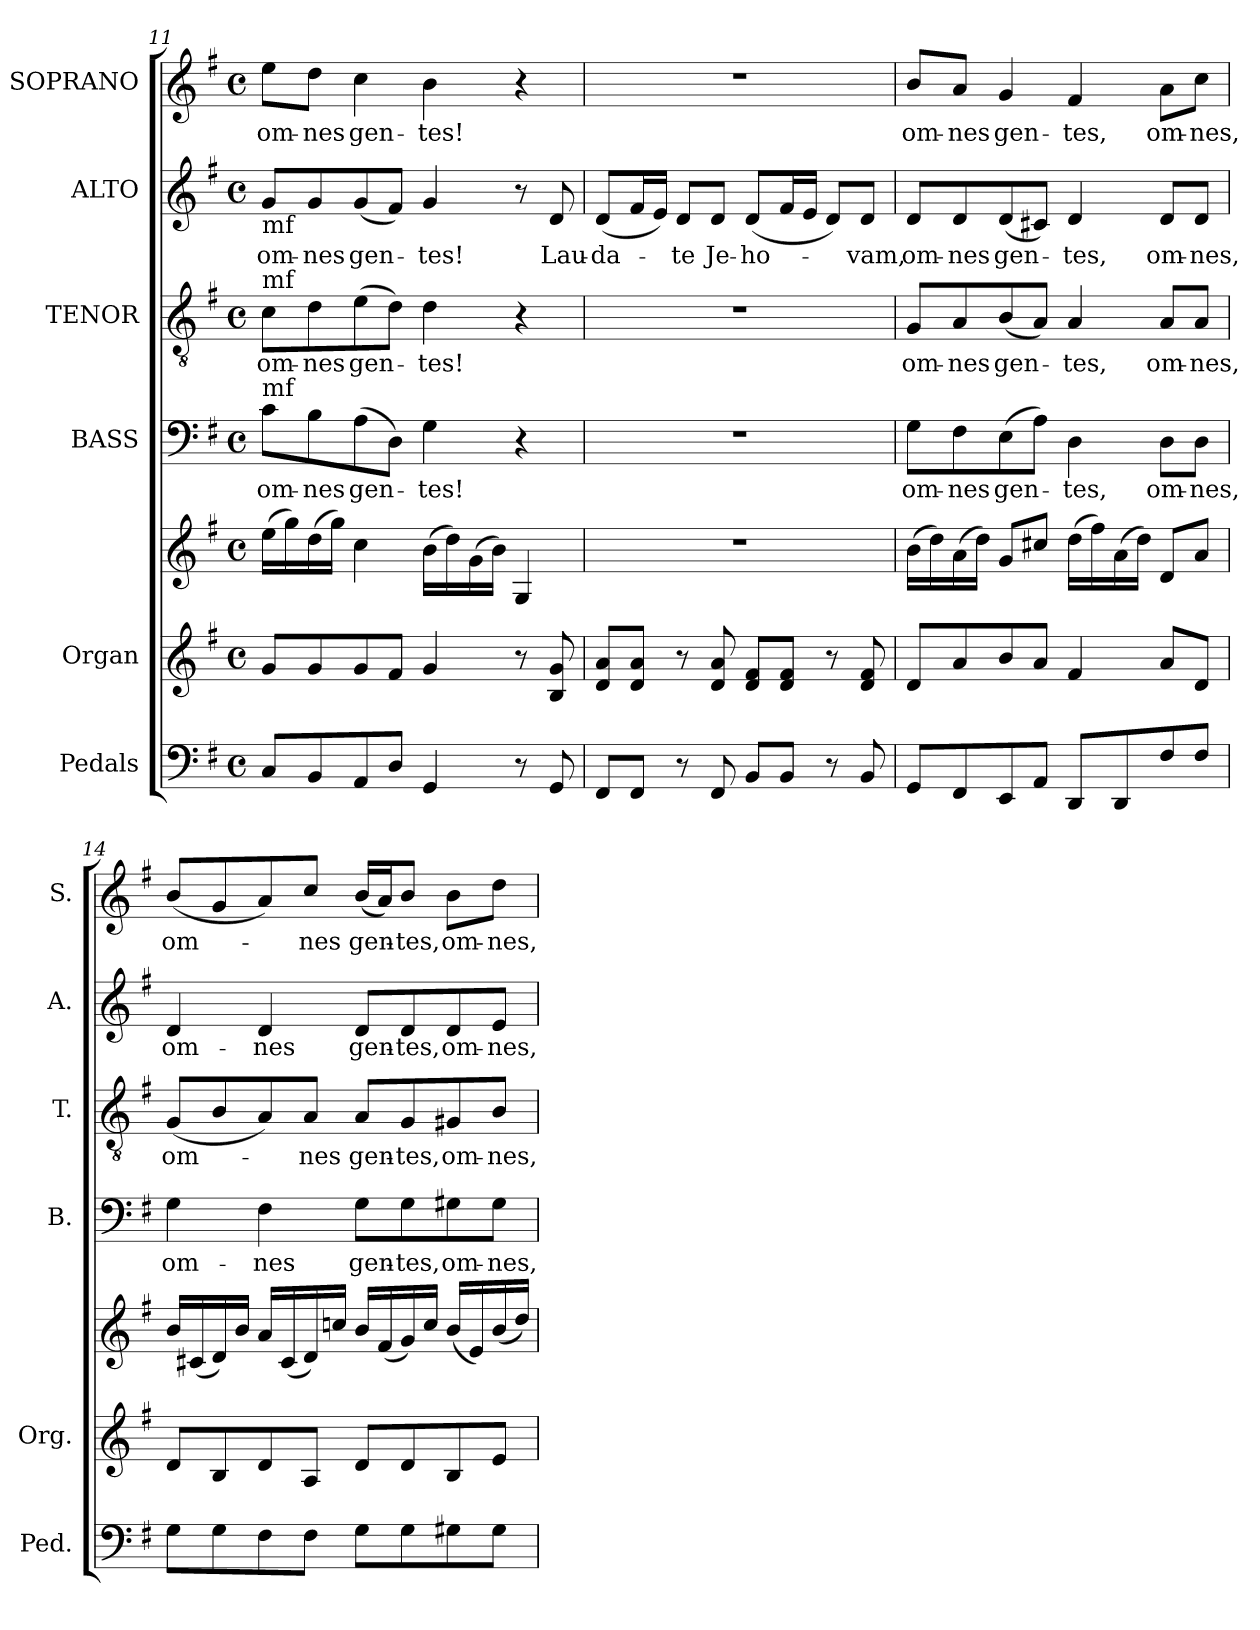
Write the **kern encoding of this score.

**kern	**kern	**kern	**kern	**text	**kern	**text	**kern	**text	**kern	**text
*part6	*part5	*part5	*part4	*part4	*part3	*part3	*part2	*part2	*part1	*part1
*staff7	*staff6	*staff5	*staff4	*staff4	*staff3	*staff3	*staff2	*staff2	*staff1	*staff1
*I"Pedals	*I"Organ	*	*I"BASS	*	*I"TENOR	*	*I"ALTO	*	*I"SOPRANO	*
*I'Ped.	*I'Org.	*	*I'B.	*	*I'T.	*	*I'A.	*	*I'S.	*
!!LO:PB:g=z
*clefF4	*clefG2	*clefG2	*clefF4	*	*clefGv2	*	*clefG2	*	*clefG2	*
*	*	*	*	*	*ITrd7c12	*	*	*	*	*
*k[f#]	*k[f#]	*k[f#]	*k[f#]	*	*k[f#]	*	*k[f#]	*	*k[f#]	*
*G:	*G:	*G:	*G:	*	*G:	*	*G:	*	*G:	*
*M4/4	*M4/4	*M4/4	*M4/4	*	*M4/4	*	*M4/4	*	*M4/4	*
*met(c)	*met(c)	*met(c)	*met(c)	*	*met(c)	*	*met(c)	*	*met(c)	*
=11	=11	=11	=11	=11	=11	=11	=11	=11	=11	=11
!	!	!	!	!LO:LY:b:color=#000000	!	!	!	!	!	!
!	!	!	!	!	!	!LO:LY:b:color=#000000	!	!	!	!
!	!	!	!	!	!	!	!	!LO:LY:b:color=#000000	!	!
!	!	!	!	!	!	!	!LO:TX:b:t=mf	!	!	!
!	!	!	!	!	!LO:TX:a:t=mf	!	!	!	!	!
!	!	!	!LO:TX:a:t=mf	!	!	!	!	!	!	!
!	!	!	!	!	!	!	!	!	!	!LO:LY:b:color=#000000
8Ci/L	8gi/L	(16eei\LL	8ci\L	om-	8Ci\L	om-	8gi/L	om-	8eei\L	om-
.	.	16ggi\)	.	.	.	.	.	.	.	.
!	!	!	!	!LO:LY:b:color=#000000	!	!	!	!	!	!
!	!	!	!	!	!	!LO:LY:b:color=#000000	!	!	!	!
!	!	!	!	!	!	!	!	!LO:LY:b:color=#000000	!	!
!	!	!	!	!	!	!	!	!	!	!LO:LY:b:color=#000000
8BBi/	8gi/	(16ddi\	8Bi\	-nes	8Di\	-nes	8gi/	-nes	8ddi\J	-nes
.	.	16ggi\JJ)	.	.	.	.	.	.	.	.
!	!	!	!	!LO:LY:b:color=#000000	!	!	!	!	!	!
!	!	!	!	!	!	!LO:LY:b:color=#000000	!	!	!	!
!	!	!	!	!	!	!	!	!LO:LY:b:color=#000000	!	!
!	!	!	!	!	!	!	!	!	!	!LO:LY:b:color=#000000
8AAi/	8gi/	4cci\	(8Ai\	gen-	(8Ei\	gen-	(8gi/	gen-	4cci\	gen-
8Di/J	8f#i/J	.	8Di\J)	.	8Di\J)	.	8f#i/J)	.	.	.
!	!	!	!	!LO:LY:b:color=#000000	!	!	!	!	!	!
!	!	!	!	!	!	!LO:LY:b:color=#000000	!	!	!	!
!	!	!	!	!	!	!	!	!LO:LY:b:color=#000000	!	!
!	!	!	!	!	!	!	!	!	!	!LO:LY:b:color=#000000
4GGi/	4gi/	(16bi\LL	4Gi\	-tes!	4Di\	-tes!	4gi/	-tes!	4bi\	-tes!
.	.	16ddi\)	.	.	.	.	.	.	.	.
.	.	(16gi\	.	.	.	.	.	.	.	.
.	.	16bi\JJ)	.	.	.	.	.	.	.	.
8r	8r	4Gi/	4r	.	4r	.	8r	.	4r	.
!	!	!	!	!	!	!	!	!LO:LY:b:color=#000000	!	!
8GGi/	8Bi/ 8gi	.	.	.	.	.	8di/	Lau-	.	.
=12	=12	=12	=12	=12	=12	=12	=12	=12	=12	=12
!	!	!	!	!	!	!	!	!LO:LY:b:color=#000000	!	!
8FF#i/L	8di/ 8aiL	1r	1r	.	1r	.	(8di/L	-da-	1r	.
8FF#i/J	8di/ 8aiJ	.	.	.	.	.	16f#i/L	.	.	.
.	.	.	.	.	.	.	16ei/JJ)	.	.	.
!	!	!	!	!	!	!	!	!LO:LY:b:color=#000000	!	!
8r	8r	.	.	.	.	.	8di/L	-te	.	.
!	!	!	!	!	!	!	!	!LO:LY:b:color=#000000	!	!
8FF#i/	8di/ 8ai	.	.	.	.	.	8di/J	Je-	.	.
!	!	!	!	!	!	!	!	!LO:LY:b:color=#000000	!	!
8BBi/L	8di/ 8f#iL	.	.	.	.	.	(8di/L	-ho-	.	.
8BBi/J	8di/ 8f#iJ	.	.	.	.	.	16f#i/L	.	.	.
.	.	.	.	.	.	.	16ei/JJ	.	.	.
8r	8r	.	.	.	.	.	8di/L)	.	.	.
!	!	!	!	!	!	!	!	!LO:LY:b:color=#000000	!	!
8BBi/	8di/ 8f#i	.	.	.	.	.	8di/J	-vam,	.	.
=13	=13	=13	=13	=13	=13	=13	=13	=13	=13	=13
!	!	!	!	!LO:LY:b:color=#000000	!	!	!	!	!	!
!	!	!	!	!	!	!LO:LY:b:color=#000000	!	!	!	!
!	!	!	!	!	!	!	!	!LO:LY:b:color=#000000	!	!
!	!	!	!	!	!	!	!	!	!	!LO:LY:b:color=#000000
8GGi/L	8di/L	(16bi\LL	8Gi\L	om-	8GGi/L	om-	8di/L	om-	8bi/L	om-
.	.	16ddi\)	.	.	.	.	.	.	.	.
!	!	!	!	!LO:LY:b:color=#000000	!	!	!	!	!	!
!	!	!	!	!	!	!LO:LY:b:color=#000000	!	!	!	!
!	!	!	!	!	!	!	!	!LO:LY:b:color=#000000	!	!
!	!	!	!	!	!	!	!	!	!	!LO:LY:b:color=#000000
8FF#i/	8ai/	(16ai\	8F#i\	-nes	8AAi/	-nes	8di/	-nes	8ai/J	-nes
.	.	16ddi\JJ)	.	.	.	.	.	.	.	.
!	!	!	!	!LO:LY:b:color=#000000	!	!	!	!	!	!
!	!	!	!	!	!	!LO:LY:b:color=#000000	!	!	!	!
!	!	!	!	!	!	!	!	!LO:LY:b:color=#000000	!	!
!	!	!	!	!	!	!	!	!	!	!LO:LY:b:color=#000000
8EEi/	8bi/	8gi/L	(8Ei\	gen-	(8BBi/	gen-	(8di/	gen-	4gi/	gen-
8AAi/J	8ai/J	8cc#Xi/J	8Ai\J)	.	8AAi/J)	.	8c#Xi/J)	.	.	.
!	!	!	!	!LO:LY:b:color=#000000	!	!	!	!	!	!
!	!	!	!	!	!	!LO:LY:b:color=#000000	!	!	!	!
!	!	!	!	!	!	!	!	!LO:LY:b:color=#000000	!	!
!	!	!	!	!	!	!	!	!	!	!LO:LY:b:color=#000000
8DDi/L	4f#i/	(16ddi\LL	4Di\	-tes,	4AAi/	-tes,	4di/	-tes,	4f#i/	-tes,
.	.	16ff#i\)	.	.	.	.	.	.	.	.
8DDi/	.	(16ai\	.	.	.	.	.	.	.	.
.	.	16ddi\JJ)	.	.	.	.	.	.	.	.
!	!	!	!	!LO:LY:b:color=#000000	!	!	!	!	!	!
!	!	!	!	!	!	!LO:LY:b:color=#000000	!	!	!	!
!	!	!	!	!	!	!	!	!LO:LY:b:color=#000000	!	!
!	!	!	!	!	!	!	!	!	!	!LO:LY:b:color=#000000
8F#i/	8ai/L	8di/L	8Di\L	om-	8AAi/L	om-	8di/L	om-	8ai\L	om-
!	!	!	!	!LO:LY:b:color=#000000	!	!	!	!	!	!
!	!	!	!	!	!	!LO:LY:b:color=#000000	!	!	!	!
!	!	!	!	!	!	!	!	!LO:LY:b:color=#000000	!	!
!	!	!	!	!	!	!	!	!	!	!LO:LY:b:color=#000000
8F#i/J	8di/J	8ai/J	8Di\J	-nes,	8AAi/J	-nes,	8di/J	-nes,	8cci\J	-nes,
=14	=14	=14	=14	=14	=14	=14	=14	=14	=14	=14
!	!	!	!	!LO:LY:b:color=#000000	!	!	!	!	!	!
!	!	!	!	!	!	!LO:LY:b:color=#000000	!	!	!	!
!	!	!	!	!	!	!	!	!LO:LY:b:color=#000000	!	!
!	!	!	!	!	!	!	!	!	!	!LO:LY:b:color=#000000
8Gi\L	8di/L	16bi/LL	4Gi\	om-	(8GGi/L	om-	4di/	om-	(8bi/L	om-
.	.	(16c#Xi/	.	.	.	.	.	.	.	.
8Gi\	8Bi/	16di/)	.	.	8BBi/	.	.	.	8gi/	.
.	.	16bi/JJ	.	.	.	.	.	.	.	.
!	!	!	!	!LO:LY:b:color=#000000	!	!	!	!	!	!
!	!	!	!	!	!	!	!	!LO:LY:b:color=#000000	!	!
8F#i\	8di/	16ai/LL	4F#i\	-nes	8AAi/)	.	4di/	-nes	8ai/)	.
.	.	(16c#i/	.	.	.	.	.	.	.	.
!	!	!	!	!	!	!LO:LY:b:color=#000000	!	!	!	!
!	!	!	!	!	!	!	!	!	!	!LO:LY:b:color=#000000
8F#i\J	8Ai/J	16di/)	.	.	8AAi/J	-nes	.	.	8cci/J	-nes
.	.	16ccni/JJ	.	.	.	.	.	.	.	.
!	!	!	!	!LO:LY:b:color=#000000	!	!	!	!	!	!
!	!	!	!	!	!	!LO:LY:b:color=#000000	!	!	!	!
!	!	!	!	!	!	!	!	!LO:LY:b:color=#000000	!	!
!	!	!	!	!	!	!	!	!	!	!LO:LY:b:color=#000000
8Gi\L	8di/L	16bi/LL	8Gi\L	gen-	8AAi/L	gen-	8di/L	gen-	(16bi/LL	gen-
.	.	(16f#i/	.	.	.	.	.	.	16ai/J)	.
!	!	!	!	!LO:LY:b:color=#000000	!	!	!	!	!	!
!	!	!	!	!	!	!LO:LY:b:color=#000000	!	!	!	!
!	!	!	!	!	!	!	!	!LO:LY:b:color=#000000	!	!
!	!	!	!	!	!	!	!	!	!	!LO:LY:b:color=#000000
8Gi\	8di/	16gi/)	8Gi\	-tes,	8GGi/	-tes,	8di/	-tes,	8bi/J	-tes,
.	.	16cci/JJ	.	.	.	.	.	.	.	.
!	!	!	!	!LO:LY:b:color=#000000	!	!	!	!	!	!
!	!	!	!	!	!	!LO:LY:b:color=#000000	!	!	!	!
!	!	!	!	!	!	!	!	!LO:LY:b:color=#000000	!	!
!	!	!	!	!	!	!	!	!	!	!LO:LY:b:color=#000000
8G#Xi\	8Bi/	(16bi/LL	8G#Xi\	om-	8GG#Xi/	om-	8di/	om-	8bi\L	om-
.	.	16ei/)	.	.	.	.	.	.	.	.
!	!	!	!	!LO:LY:b:color=#000000	!	!	!	!	!	!
!	!	!	!	!	!	!LO:LY:b:color=#000000	!	!	!	!
!	!	!	!	!	!	!	!	!LO:LY:b:color=#000000	!	!
!	!	!	!	!	!	!	!	!	!	!LO:LY:b:color=#000000
8G#i\J	8ei/J	(16bi/	8G#i\J	-nes,	8BBi/J	-nes,	8ei/J	-nes,	8ddi\J	-nes,
.	.	16ddi/JJ)	.	.	.	.	.	.	.	.
=	=	=	=	=	=	=	=	=	=	=
*-	*-	*-	*-	*-	*-	*-	*-	*-	*-	*-
